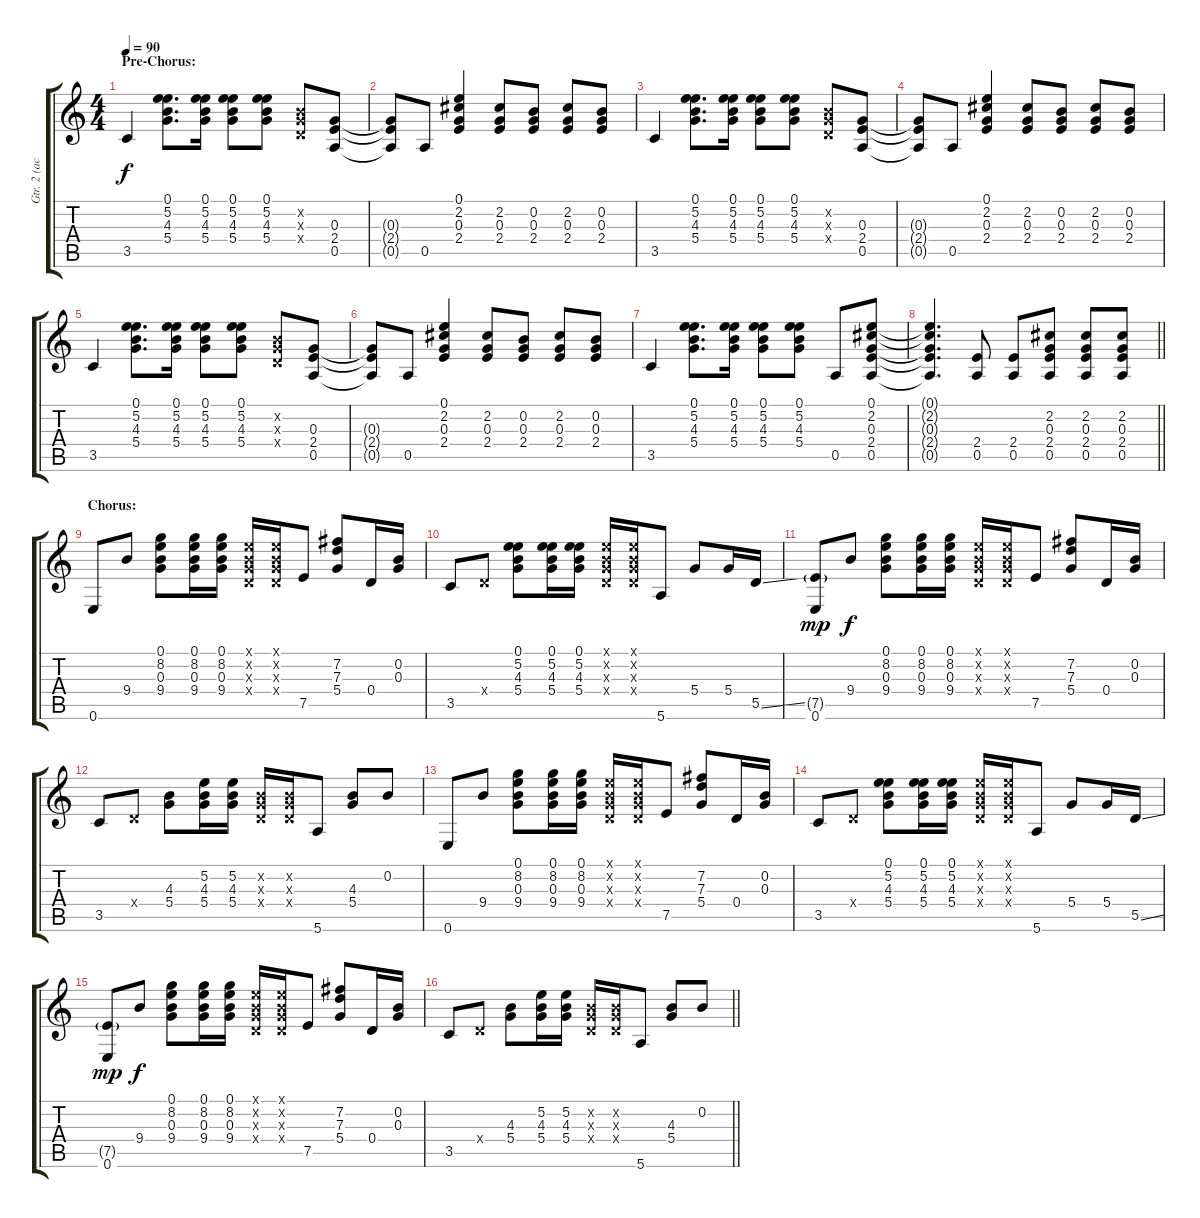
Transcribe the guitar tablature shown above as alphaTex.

\track ("Gtr. 2 (acous.)" "Gtr. 2 (ac") {instrument acousticguitarsteel}
\staff {score tabs}
\tuning (E4 B3 G3 D3 A2 E2) {hide}
\ts (4 4)
\section ("" "Pre-Chorus:")
\tempo 90
\clef g2
\ks c
3.5.4{dy f} (0.1 5.2 4.3 5.4).8{d} (0.1 5.2 4.3 5.4).16 (0.1 5.2 4.3 5.4).8 (0.1 5.2 4.3 5.4).8 (0.2{x} 0.3{x} 0.4{x}).8 (0.3 2.4 0.5).8 |
(0.3{t} 2.4{t} 0.5{t}).8 0.5.8 (0.1 2.2 0.3 2.4).4 (2.2 0.3 2.4).8 (0.2 0.3 2.4).8 (2.2 0.3 2.4).8 (0.2 0.3 2.4).8 |
3.5.4 (0.1 5.2 4.3 5.4).8{d} (0.1 5.2 4.3 5.4).16 (0.1 5.2 4.3 5.4).8 (0.1 5.2 4.3 5.4).8 (0.2{x} 0.3{x} 0.4{x}).8 (0.3 2.4 0.5).8 |
(0.3{t} 2.4{t} 0.5{t}).8 0.5.8 (0.1 2.2 0.3 2.4).4 (2.2 0.3 2.4).8 (0.2 0.3 2.4).8 (2.2 0.3 2.4).8 (0.2 0.3 2.4).8 |
3.5.4 (0.1 5.2 4.3 5.4).8{d} (0.1 5.2 4.3 5.4).16 (0.1 5.2 4.3 5.4).8 (0.1 5.2 4.3 5.4).8 (0.2{x} 0.3{x} 0.4{x}).8 (0.3 2.4 0.5).8 |
(0.3{t} 2.4{t} 0.5{t}).8 0.5.8 (0.1 2.2 0.3 2.4).4 (2.2 0.3 2.4).8 (0.2 0.3 2.4).8 (2.2 0.3 2.4).8 (0.2 0.3 2.4).8 |
3.5.4 (0.1 5.2 4.3 5.4).8{d} (0.1 5.2 4.3 5.4).16 (0.1 5.2 4.3 5.4).8 (0.1 5.2 4.3 5.4).8 0.5.8 (0.1 2.2 0.3 2.4 0.5).8 |
\barLineRight lightlight
(0.1{t} 2.2{t} 0.3{t} 2.4{t} 0.5{t}).4{d} (2.4 0.5).8 (2.4 0.5).8 (2.2 0.3 2.4 0.5).8 (2.2 0.3 2.4 0.5).8 (2.2 0.3 2.4 0.5).8 |
\section ("" "Chorus:")
0.6.8 9.4.8 (0.1 8.2 0.3 9.4).8 (0.1 8.2 0.3 9.4).16 (0.1 8.2 0.3 9.4).16 (0.1{x} 0.2{x} 0.3{x} 0.4{x}).16 (0.1{x} 0.2{x} 0.3{x} 0.4{x}).16 7.5.8 (7.2 7.3 5.4).8 0.4.16 (0.2 0.3).16 |
3.5.8 0.4{x}.8 (0.1 5.2 4.3 5.4).8 (0.1 5.2 4.3 5.4).16 (0.1 5.2 4.3 5.4).16 (0.1{x} 0.2{x} 0.3{x} 0.4{x}).16 (0.1{x} 0.2{x} 0.3{x} 0.4{x}).16 5.6.8 5.4.8 5.4.16 5.5{ss}.16 |
(7.5{g} 0.6).8{dy mp} 9.4.8{dy f} (0.1 8.2 0.3 9.4).8 (0.1 8.2 0.3 9.4).16 (0.1 8.2 0.3 9.4).16 (0.1{x} 0.2{x} 0.3{x} 0.4{x}).16 (0.1{x} 0.2{x} 0.3{x} 0.4{x}).16 7.5.8 (7.2 7.3 5.4).8 0.4.16 (0.2 0.3).16 |
3.5.8 0.4{x}.8 (4.3 5.4).8 (5.2 4.3 5.4).16 (5.2 4.3 5.4).16 (0.2{x} 0.3{x} 0.4{x}).16 (0.2{x} 0.3{x} 0.4{x}).16 5.6.8 (4.3 5.4).8 0.2.8 |
0.6.8 9.4.8 (0.1 8.2 0.3 9.4).8 (0.1 8.2 0.3 9.4).16 (0.1 8.2 0.3 9.4).16 (0.1{x} 0.2{x} 0.3{x} 0.4{x}).16 (0.1{x} 0.2{x} 0.3{x} 0.4{x}).16 7.5.8 (7.2 7.3 5.4).8 0.4.16 (0.2 0.3).16 |
3.5.8 0.4{x}.8 (0.1 5.2 4.3 5.4).8 (0.1 5.2 4.3 5.4).16 (0.1 5.2 4.3 5.4).16 (0.1{x} 0.2{x} 0.3{x} 0.4{x}).16 (0.1{x} 0.2{x} 0.3{x} 0.4{x}).16 5.6.8 5.4.8 5.4.16 5.5{ss}.16 |
(7.5{g} 0.6).8{dy mp} 9.4.8{dy f} (0.1 8.2 0.3 9.4).8 (0.1 8.2 0.3 9.4).16 (0.1 8.2 0.3 9.4).16 (0.1{x} 0.2{x} 0.3{x} 0.4{x}).16 (0.1{x} 0.2{x} 0.3{x} 0.4{x}).16 7.5.8 (7.2 7.3 5.4).8 0.4.16 (0.2 0.3).16 |
\barLineRight lightlight
3.5.8 0.4{x}.8 (4.3 5.4).8 (5.2 4.3 5.4).16 (5.2 4.3 5.4).16 (0.2{x} 0.3{x} 0.4{x}).16 (0.2{x} 0.3{x} 0.4{x}).16 5.6.8 (4.3 5.4).8 0.2.8
